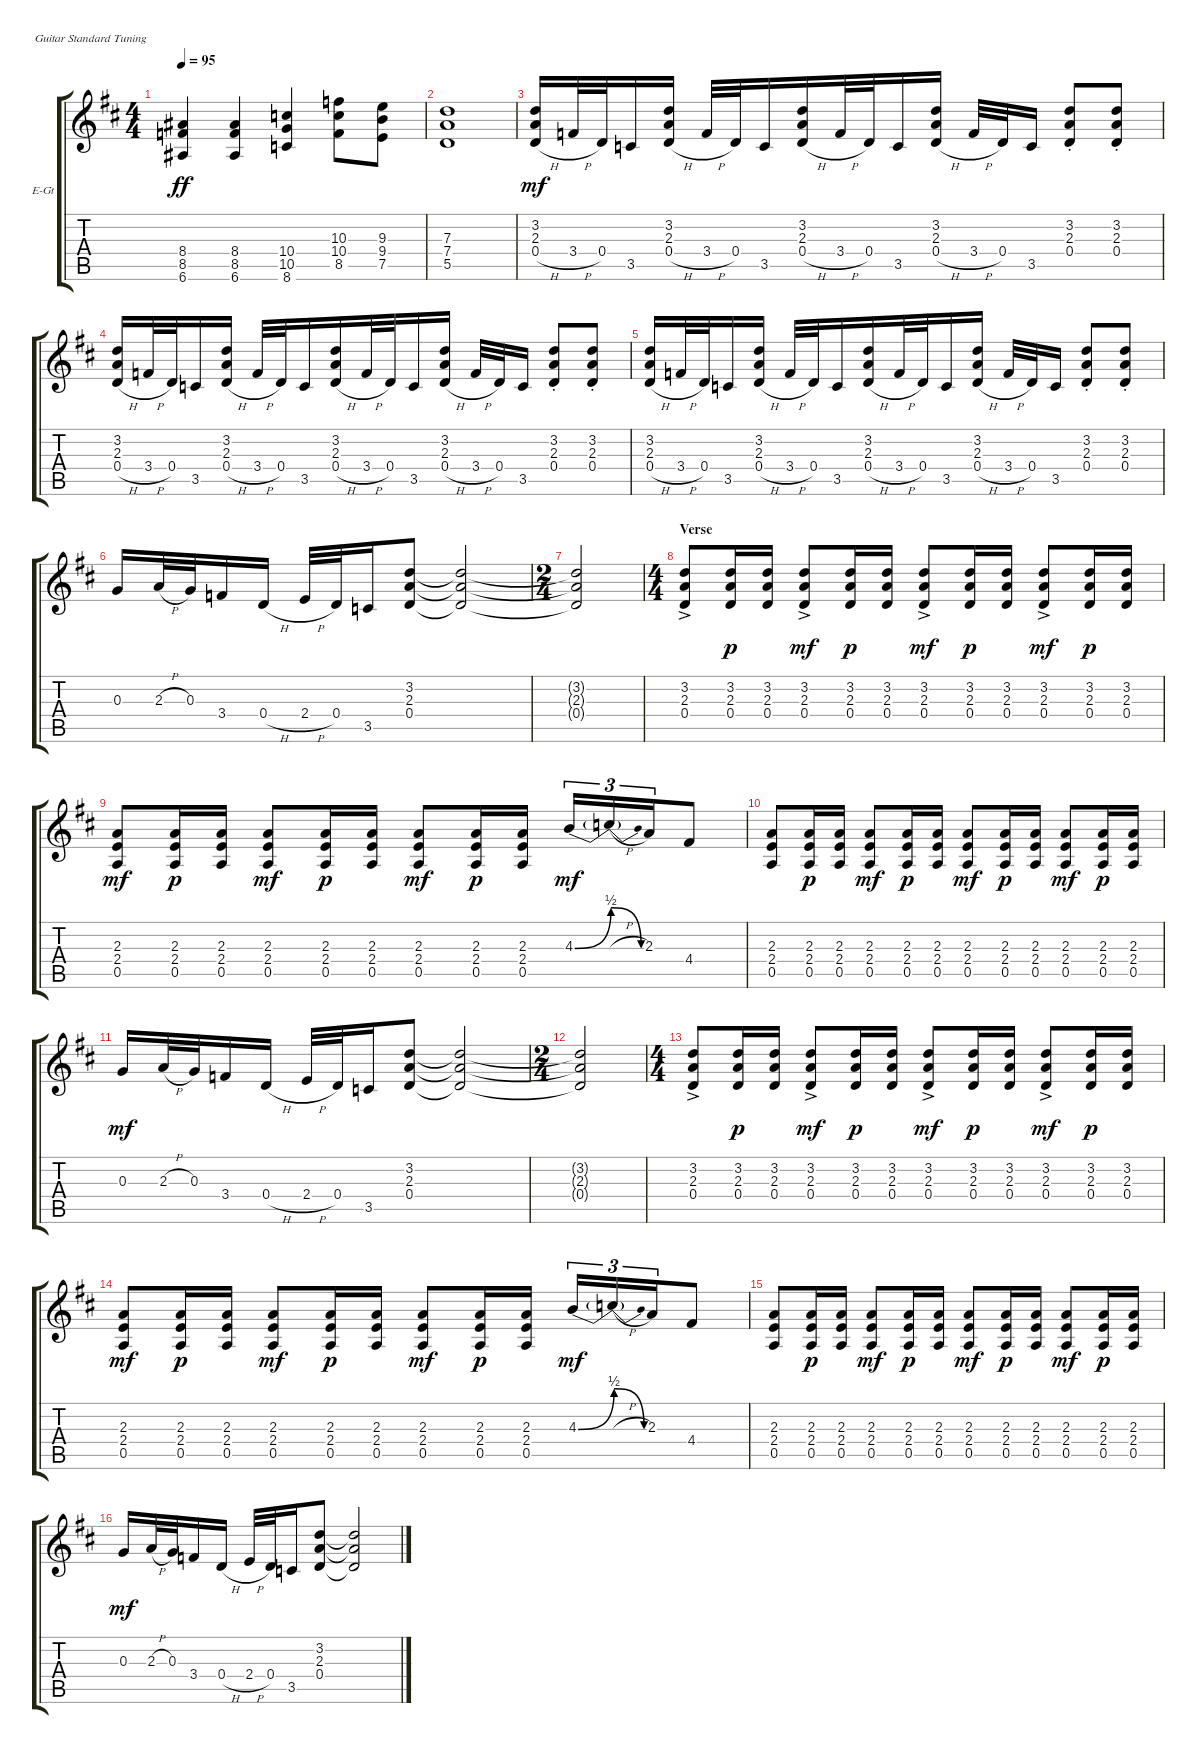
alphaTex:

\defaultSystemsLayout 4
\bracketExtendMode groupsimilarinstruments
\firstSystemTrackNameOrientation horizontal
\otherSystemsTrackNameOrientation horizontal
\track ("Electric Guitar" "E-Gt") {instrument distortionguitar}
\staff {score tabs}
\tuning (E4 B3 G3 D3 A2 E2)
\ts (4 4)
\tempo 95
\clef g2
\ks d
(8.5 8.4 6.6).4{dy ff} (8.5 8.4 6.6).4 (10.5 10.4 8.6).4 (8.5 10.4 10.3).8 (7.5 9.4 9.3).8 |
(5.5 7.4 7.3).1 |
(2.3 3.2 0.4{h}).16{dy mf} 3.4{h}.32 0.4.32 3.5.16{beam merge} (2.3 3.2 0.4{h}).16 3.4{h}.32 0.4.32 3.5.16 (2.3 3.2 0.4{h}).16{beam merge} 3.4{h}.32{beam merge} 0.4.32{beam merge} 3.5.16{beam merge} (2.3 3.2 0.4{h}).16{beam split} 3.4{h}.32{beam merge} 0.4.32{beam merge} 3.5.16 (0.4{st} 2.3{st} 3.2{st}).8 (0.4{st} 2.3{st} 3.2{st}).8 |
(2.3 3.2 0.4{h}).16 3.4{h}.32 0.4.32 3.5.16{beam merge} (2.3 3.2 0.4{h}).16 3.4{h}.32 0.4.32 3.5.16 (2.3 3.2 0.4{h}).16{beam merge} 3.4{h}.32{beam merge} 0.4.32{beam merge} 3.5.16{beam merge} (2.3 3.2 0.4{h}).16{beam split} 3.4{h}.32{beam merge} 0.4.32{beam merge} 3.5.16 (0.4{st} 2.3{st} 3.2{st}).8 (0.4{st} 2.3{st} 3.2{st}).8 |
(2.3 3.2 0.4{h}).16 3.4{h}.32 0.4.32 3.5.16{beam merge} (2.3 3.2 0.4{h}).16 3.4{h}.32 0.4.32 3.5.16 (2.3 3.2 0.4{h}).16{beam merge} 3.4{h}.32{beam merge} 0.4.32{beam merge} 3.5.16{beam merge} (2.3 3.2 0.4{h}).16{beam split} 3.4{h}.32{beam merge} 0.4.32{beam merge} 3.5.16 (0.4{st} 2.3{st} 3.2{st}).8 (0.4{st} 2.3{st} 3.2{st}).8 |
0.3.16 2.3{h}.32 0.3.32 3.4.16 0.4{h}.16 2.4{h}.32 0.4.32 3.5.16 (0.4 2.3 3.2).8 (0.4{t} 2.3{t} 3.2{t}).2 |
\ts (2 4)
(0.4{t} 2.3{t} 3.2{t}).2 |
\ts (4 4)
\section ("" "Verse")
(0.4{ac} 2.3{ac} 3.2{ac}).8 (0.4 2.3 3.2).16{dy p} (0.4 2.3 3.2).16 (0.4{ac} 2.3{ac} 3.2{ac}).8{dy mf} (0.4 2.3 3.2).16{dy p} (0.4 2.3 3.2).16 (0.4{ac} 2.3{ac} 3.2{ac}).8{dy mf} (0.4 2.3 3.2).16{dy p} (0.4 2.3 3.2).16 (0.4{ac} 2.3{ac} 3.2{ac}).8{dy mf} (0.4 2.3 3.2).16{dy p} (0.4 2.3 3.2).16 |
(0.5 2.4 2.3).8{dy mf} (0.5 2.4 2.3).16{dy p} (0.5 2.4 2.3).16 (0.5 2.4 2.3).8{dy mf} (0.5 2.4 2.3).16{dy p} (0.5 2.4 2.3).16 (0.5 2.4 2.3).8{dy mf} (0.5 2.4 2.3).16{dy p} (0.5 2.4 2.3).16 4.3{be (bend 0 0 14.399999999999999 2)}.16{tu (3 2) dy mf beam merge} 4.3{be (release 0 2 15 0) h t}.16{tu (3 2) beam merge} 2.3.16{tu (3 2) beam merge} 4.4.8 |
(0.5 2.4 2.3).8 (0.5 2.4 2.3).16{dy p} (0.5 2.4 2.3).16 (0.5 2.4 2.3).8{dy mf} (0.5 2.4 2.3).16{dy p} (0.5 2.4 2.3).16 (0.5 2.4 2.3).8{dy mf} (0.5 2.4 2.3).16{dy p} (0.5 2.4 2.3).16 (0.5 2.4 2.3).8{dy mf} (0.5 2.4 2.3).16{dy p} (0.5 2.4 2.3).16 |
0.3.16{dy mf} 2.3{h}.32 0.3.32 3.4.16 0.4{h}.16 2.4{h}.32 0.4.32 3.5.16 (0.4 2.3 3.2).8 (0.4{t} 2.3{t} 3.2{t}).2 |
\ts (2 4)
(0.4{t} 2.3{t} 3.2{t}).2 |
\ts (4 4)
(0.4{ac} 2.3{ac} 3.2{ac}).8 (0.4 2.3 3.2).16{dy p} (0.4 2.3 3.2).16 (0.4{ac} 2.3{ac} 3.2{ac}).8{dy mf} (0.4 2.3 3.2).16{dy p} (0.4 2.3 3.2).16 (0.4{ac} 2.3{ac} 3.2{ac}).8{dy mf} (0.4 2.3 3.2).16{dy p} (0.4 2.3 3.2).16 (0.4{ac} 2.3{ac} 3.2{ac}).8{dy mf} (0.4 2.3 3.2).16{dy p} (0.4 2.3 3.2).16 |
(0.5 2.4 2.3).8{dy mf} (0.5 2.4 2.3).16{dy p} (0.5 2.4 2.3).16 (0.5 2.4 2.3).8{dy mf} (0.5 2.4 2.3).16{dy p} (0.5 2.4 2.3).16 (0.5 2.4 2.3).8{dy mf} (0.5 2.4 2.3).16{dy p} (0.5 2.4 2.3).16 4.3{be (bend 0 0 14.399999999999999 2)}.16{tu (3 2) dy mf beam merge} 4.3{be (release 0 2 15 0) h t}.16{tu (3 2) beam merge} 2.3.16{tu (3 2) beam merge} 4.4.8 |
(0.5 2.4 2.3).8 (0.5 2.4 2.3).16{dy p} (0.5 2.4 2.3).16 (0.5 2.4 2.3).8{dy mf} (0.5 2.4 2.3).16{dy p} (0.5 2.4 2.3).16 (0.5 2.4 2.3).8{dy mf} (0.5 2.4 2.3).16{dy p} (0.5 2.4 2.3).16 (0.5 2.4 2.3).8{dy mf} (0.5 2.4 2.3).16{dy p} (0.5 2.4 2.3).16 |
0.3.16{dy mf} 2.3{h}.32 0.3.32 3.4.16 0.4{h}.16 2.4{h}.32 0.4.32 3.5.16 (0.4 2.3 3.2).8 (0.4{t} 2.3{t} 3.2{t}).2
